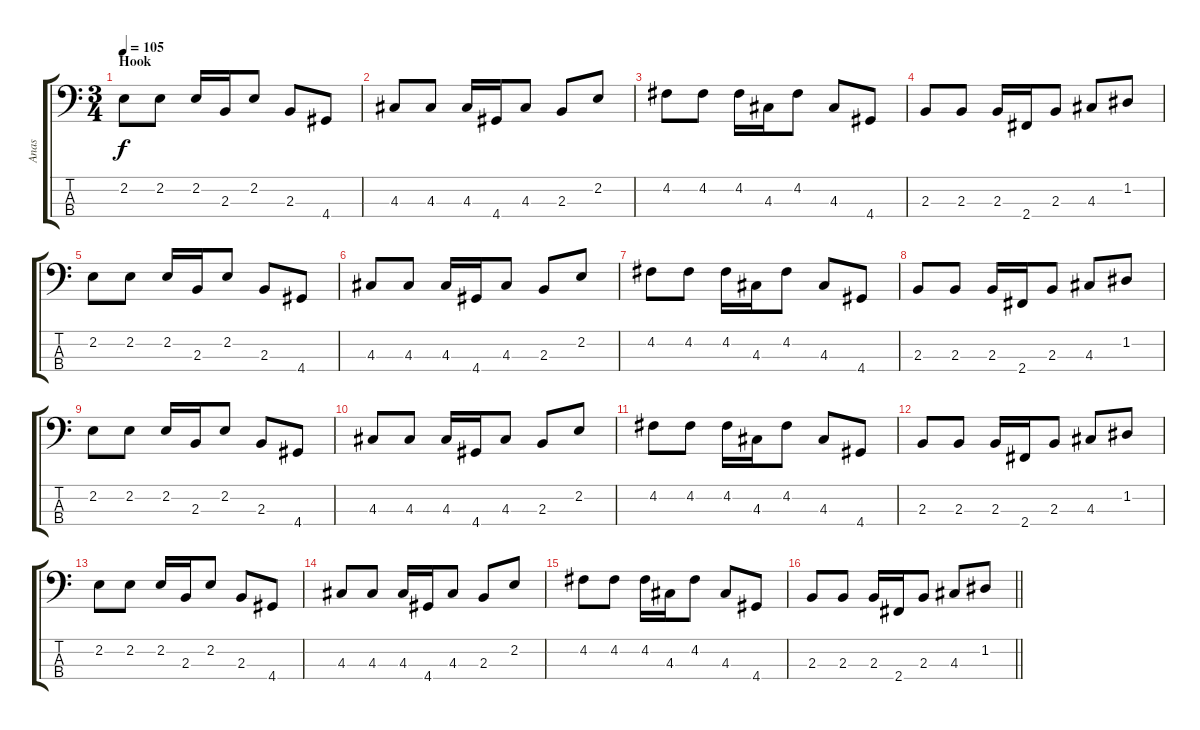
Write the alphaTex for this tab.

\track ("Anas" "Anas") {instrument electricbassfinger}
\staff {score tabs}
\tuning (G2 D2 A1 E1) {hide}
\ts (3 4)
\section ("" "Hook")
\tempo 105
\clef f4
\ks c
2.2.8{dy f} 2.2.8 2.2.16 2.3.16 2.2.8 2.3.8 4.4.8 |
4.3.8 4.3.8 4.3.16 4.4.16 4.3.8 2.3.8 2.2.8 |
4.2.8 4.2.8 4.2.16 4.3.16 4.2.8 4.3.8 4.4.8 |
2.3.8 2.3.8 2.3.16 2.4.16 2.3.8 4.3.8 1.2.8 |
2.2.8 2.2.8 2.2.16 2.3.16 2.2.8 2.3.8 4.4.8 |
4.3.8 4.3.8 4.3.16 4.4.16 4.3.8 2.3.8 2.2.8 |
4.2.8 4.2.8 4.2.16 4.3.16 4.2.8 4.3.8 4.4.8 |
2.3.8 2.3.8 2.3.16 2.4.16 2.3.8 4.3.8 1.2.8 |
2.2.8 2.2.8 2.2.16 2.3.16 2.2.8 2.3.8 4.4.8 |
4.3.8 4.3.8 4.3.16 4.4.16 4.3.8 2.3.8 2.2.8 |
4.2.8 4.2.8 4.2.16 4.3.16 4.2.8 4.3.8 4.4.8 |
2.3.8 2.3.8 2.3.16 2.4.16 2.3.8 4.3.8 1.2.8 |
2.2.8 2.2.8 2.2.16 2.3.16 2.2.8 2.3.8 4.4.8 |
4.3.8 4.3.8 4.3.16 4.4.16 4.3.8 2.3.8 2.2.8 |
4.2.8 4.2.8 4.2.16 4.3.16 4.2.8 4.3.8 4.4.8 |
\barLineRight lightlight
2.3.8 2.3.8 2.3.16 2.4.16 2.3.8 4.3.8 1.2.8
